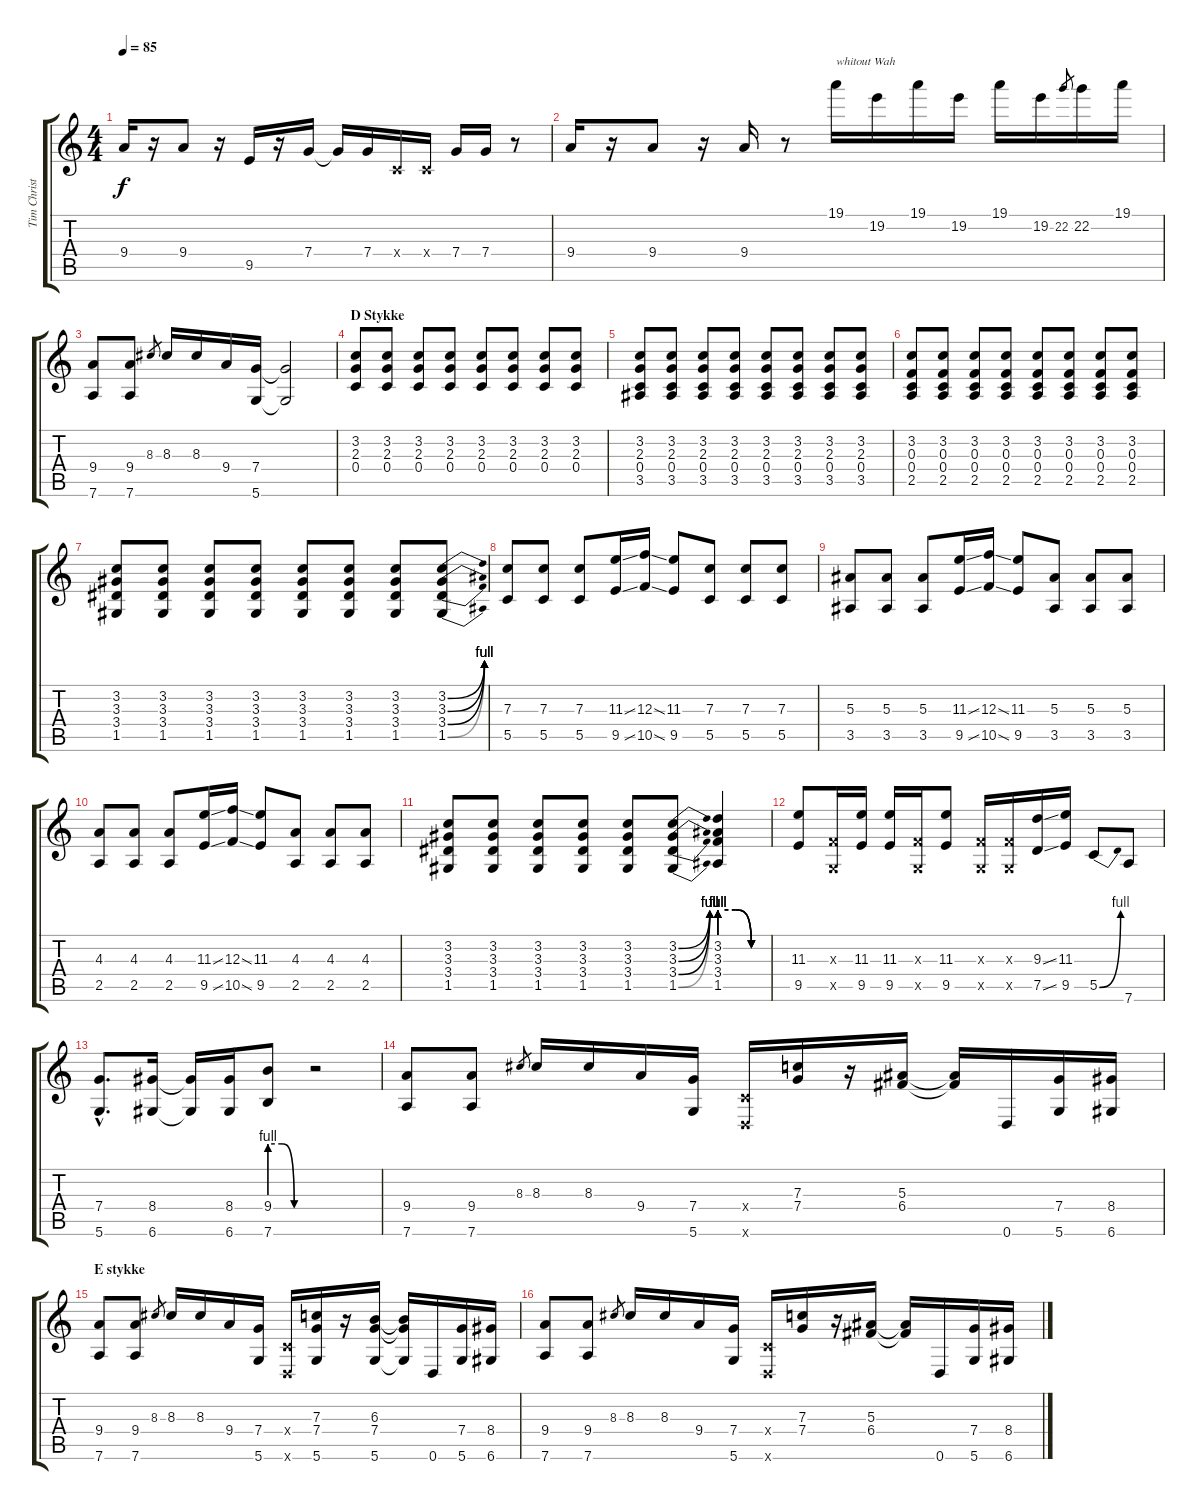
\track ("Tim Christensen (Guitar 2)" "Tim Christ") {instrument distortionguitar}
\staff {score tabs}
\tuning (D4 A3 F3 C3 G2 D2) {hide}
\ts (4 4)
\tempo 85
\clef g2
\ks c
9.4.16{dy f} r.16 9.4.8 r.16 9.5.16 r.16 7.4.16 7.4{t}.16 7.4.16 0.4{x}.16 0.4{x}.16 7.4.16 7.4.16 r.8 |
9.4.16 r.16 9.4.8 r.16 9.4.16 r.8 19.1.16{txt "whitout Wah"} 19.2.16 19.1.16 19.2.16 19.1.16 19.2.16 22.2.8{gr} 22.2.16 19.1.16 |
(9.4 7.6).8 (9.4 7.6).8 8.3.8{gr} 8.3.16 8.3.16 9.4.16 (7.4 5.6).16 (7.4{t} 5.6{t}).2 |
\section ("" "D Stykke")
(3.2 2.3 0.4).8 (3.2 2.3 0.4).8 (3.2 2.3 0.4).8 (3.2 2.3 0.4).8 (3.2 2.3 0.4).8 (3.2 2.3 0.4).8 (3.2 2.3 0.4).8 (3.2 2.3 0.4).8 |
(3.2 2.3 0.4 3.5).8 (3.2 2.3 0.4 3.5).8 (3.2 2.3 0.4 3.5).8 (3.2 2.3 0.4 3.5).8 (3.2 2.3 0.4 3.5).8 (3.2 2.3 0.4 3.5).8 (3.2 2.3 0.4 3.5).8 (3.2 2.3 0.4 3.5).8 |
(3.2 0.3 0.4 2.5).8 (3.2 0.3 0.4 2.5).8 (3.2 0.3 0.4 2.5).8 (3.2 0.3 0.4 2.5).8 (3.2 0.3 0.4 2.5).8 (3.2 0.3 0.4 2.5).8 (3.2 0.3 0.4 2.5).8 (3.2 0.3 0.4 2.5).8 |
(3.2 3.3 3.4 1.5).8 (3.2 3.3 3.4 1.5).8 (3.2 3.3 3.4 1.5).8 (3.2 3.3 3.4 1.5).8 (3.2 3.3 3.4 1.5).8 (3.2 3.3 3.4 1.5).8 (3.2 3.3 3.4 1.5).8 (3.2{be (bend 0 0 60 4)} 3.3{be (bend 0 0 60 4)} 3.4{be (bend 0 0 60 4)} 1.5{be (bend 0 0 60 4)}).8 |
(7.3 5.5).8 (7.3 5.5).8 (7.3 5.5).8 (11.3{ss} 9.5{ss}).16 (12.3{ss} 10.5{ss}).16 (11.3 9.5).8 (7.3 5.5).8 (7.3 5.5).8 (7.3 5.5).8 |
(5.3 3.5).8 (5.3 3.5).8 (5.3 3.5).8 (11.3{ss} 9.5{ss}).16 (12.3{ss} 10.5{ss}).16 (11.3 9.5).8 (5.3 3.5).8 (5.3 3.5).8 (5.3 3.5).8 |
(4.3 2.5).8 (4.3 2.5).8 (4.3 2.5).8 (11.3{ss} 9.5{ss}).16 (12.3{ss} 10.5{ss}).16 (11.3 9.5).8 (4.3 2.5).8 (4.3 2.5).8 (4.3 2.5).8 |
(3.2 3.3 3.4 1.5).8 (3.2 3.3 3.4 1.5).8 (3.2 3.3 3.4 1.5).8 (3.2 3.3 3.4 1.5).8 (3.2 3.3 3.4 1.5).8 (3.2{be (bend 0 0 60 4)} 3.3{be (bend 0 0 60 4)} 3.4{be (bend 0 0 60 4)} 1.5{be (bend 0 0 60 4)}).8 (3.2{be (custom 0 4 20 4 40 0 60 0)} 3.3{be (custom 0 4 20 4 40 0 60 0)} 3.4{be (custom 0 4 20 4 40 0 60 0)} 1.5{be (custom 0 4 20 4 40 0 60 0)}).4 |
(11.3 9.5).8 (0.3{x} 0.5{x}).16 (11.3 9.5).16 (11.3 9.5).16 (0.3{x} 0.5{x}).16 (11.3 9.5).8 (0.3{x} 0.5{x}).16 (0.3{x} 0.5{x}).16 (9.3{ss} 7.5{ss}).16 (11.3 9.5).16 5.5{be (bend 0 0 60 4)}.8 7.6.8 |
(7.4{hac} 5.6{hac}).8{d} (8.4 6.6).16 (8.4{t} 6.6{t}).16 (8.4 6.6).16 (9.4{be (custom 0 4 20 4 40 0 60 0)} 7.6{be (custom 0 4 20 4 40 0 60 0)}).8 r.2 |
(9.4 7.6).8 (9.4 7.6).8 8.3.8{gr} 8.3.16 8.3.16 9.4.16 (7.4 5.6).16 (0.4{x} 0.6{x}).16 (7.3 7.4).16 r.16 (5.3 6.4).16 (5.3{t} 6.4{t}).16 0.6.16 (7.4 5.6).16 (8.4 6.6).16 |
\section ("" "E stykke")
(9.4 7.6).8 (9.4 7.6).8 8.3.8{gr} 8.3.16 8.3.16 9.4.16 (7.4 5.6).16 (0.4{x} 0.6{x}).16 (7.3 7.4 5.6).16 r.16 (6.3 7.4 5.6).16 (6.3{t} 7.4{t} 5.6{t}).16 0.6.16 (7.4 5.6).16 (8.4 6.6).16 |
(9.4 7.6).8 (9.4 7.6).8 8.3.8{gr} 8.3.16 8.3.16 9.4.16 (7.4 5.6).16 (0.4{x} 0.6{x}).16 (7.3 7.4).16 r.16 (5.3 6.4).16 (5.3{t} 6.4{t}).16 0.6.16 (7.4 5.6).16 (8.4 6.6).16
